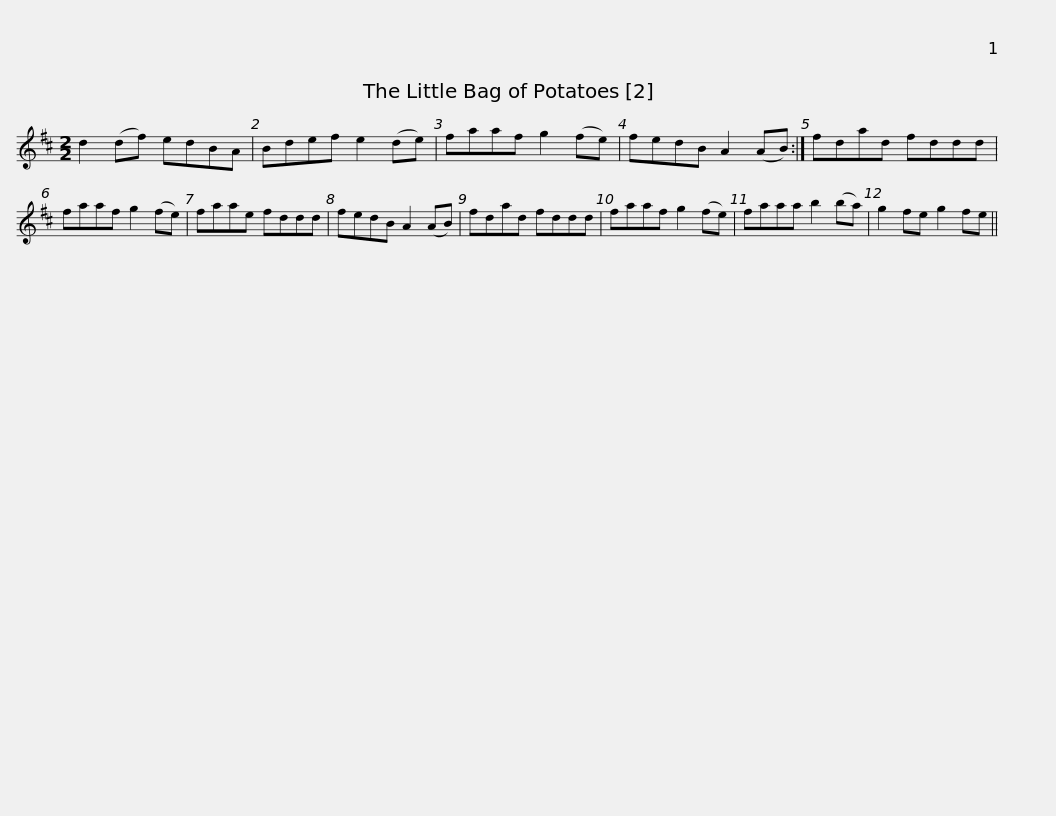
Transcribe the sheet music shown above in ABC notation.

X:1
L:1/8
M:2/2
I:linebreak $
K:D
V:1 treble
V:1
 d2 (df) edBA | Bdef e2 (de) | faaf g2 (fe) | fedB A2 (AB) :| fdad fddd | %5
 faaf g2 (fe) |$ faae fddd | fedB A2 (AB) | fdad fddd | faaf g2 (fe) | %10
 faaa b2 (ba) |$ g2 fe g2 fe || %12
